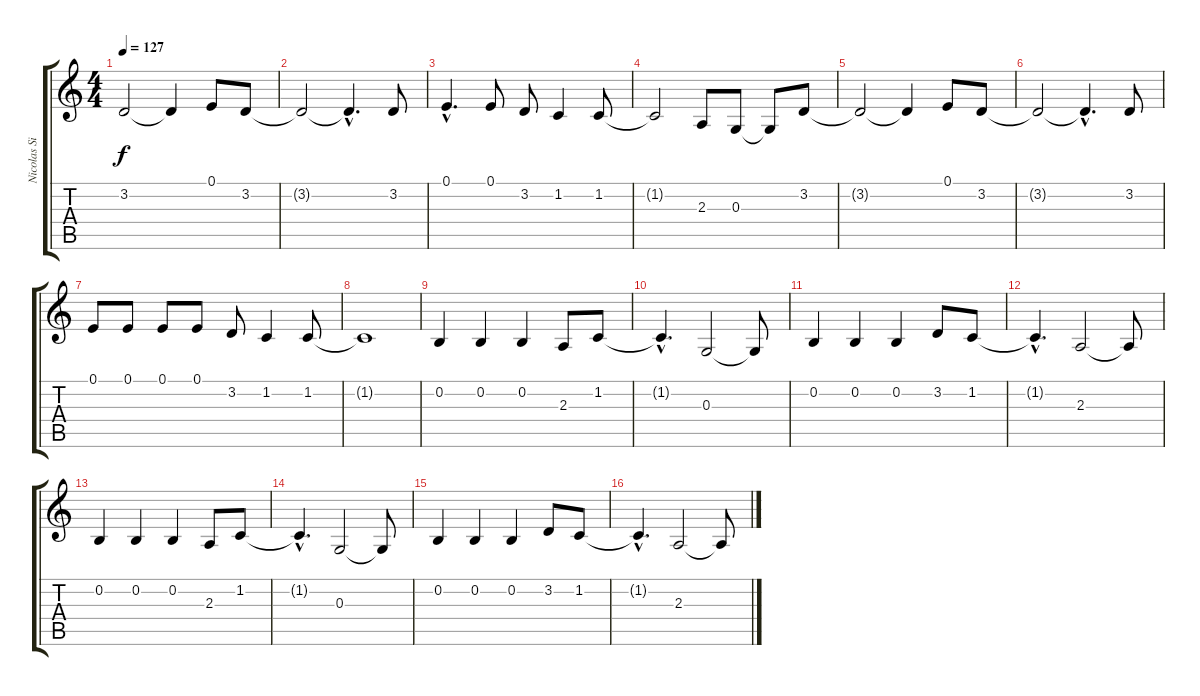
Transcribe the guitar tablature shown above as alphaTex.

\track ("Nicolas Sirkis" "Nicolas Si") {instrument lead6voice}
\staff {score tabs}
\tuning (E4 B3 G3 D3 A2 E2) {hide}
\ts (4 4)
\tempo 127
\clef g2
\ks c
3.2{t}.2{dy f} 3.2{t}.4 0.1.8 3.2.8 |
3.2{t}.2 3.2{hac t}.4{d} 3.2.8 |
0.1{hac}.4{d} 0.1.8 3.2.8 1.2.4 1.2.8 |
1.2{t}.2 2.3.8 0.3.8 0.3{t}.8 3.2.8 |
3.2{t}.2 3.2{t}.4 0.1.8 3.2.8 |
3.2{t}.2 3.2{hac t}.4{d} 3.2.8 |
0.1.8 0.1.8 0.1.8 0.1.8 3.2.8 1.2.4 1.2.8 |
1.2{t}.1 |
0.2.4 0.2.4 0.2.4 2.3.8 1.2.8 |
1.2{hac t}.4{d} 0.3.2 0.3{t}.8 |
0.2.4 0.2.4 0.2.4 3.2.8 1.2.8 |
1.2{hac t}.4{d} 2.3.2 2.3{t}.8 |
0.2.4 0.2.4 0.2.4 2.3.8 1.2.8 |
1.2{hac t}.4{d} 0.3.2 0.3{t}.8 |
0.2.4 0.2.4 0.2.4 3.2.8 1.2.8 |
1.2{hac t}.4{d} 2.3.2 2.3{t}.8
